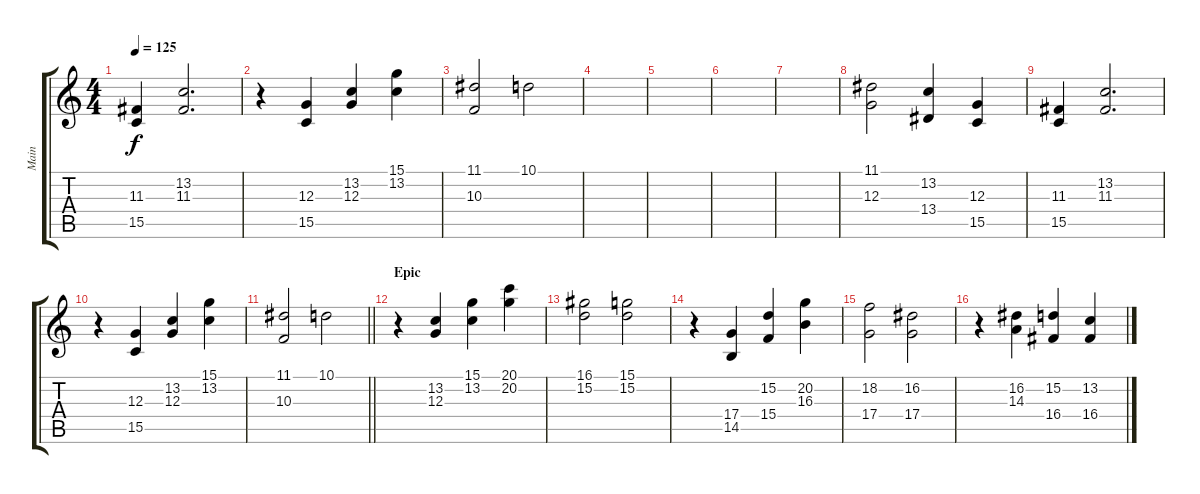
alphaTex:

\track ("Main" "Main") {instrument tuba}
\staff {score tabs}
\tuning (E4 B3 G3 D3 A2 E2) {hide}
\ts (4 4)
\tempo 125
\clef g2
\ks c
(11.3 15.5).4{dy f} (13.2 11.3).2{d} |
r.4 (12.3 15.5).4 (13.2 12.3).4 (15.1 13.2).4 |
(11.1 10.3).2 10.1.2 |
|
|
|
|
(11.1 12.3).2 (13.2 13.4).4 (12.3 15.5).4 |
(11.3 15.5).4 (13.2 11.3).2{d} |
r.4 (12.3 15.5).4 (13.2 12.3).4 (15.1 13.2).4 |
\barLineRight lightlight
(11.1 10.3).2 10.1.2 |
\section ("" "Epic")
r.4 (13.2 12.3).4 (15.1 13.2).4 (20.1 20.2).4 |
(16.1 15.2).2 (15.1 15.2).2 |
r.4 (17.4 14.5).4 (15.2 15.4).4 (20.2 16.3).4 |
(18.2 17.4).2 (16.2 17.4).2 |
r.4 (16.2 14.3).4 (15.2 16.4).4 (13.2 16.4).4
